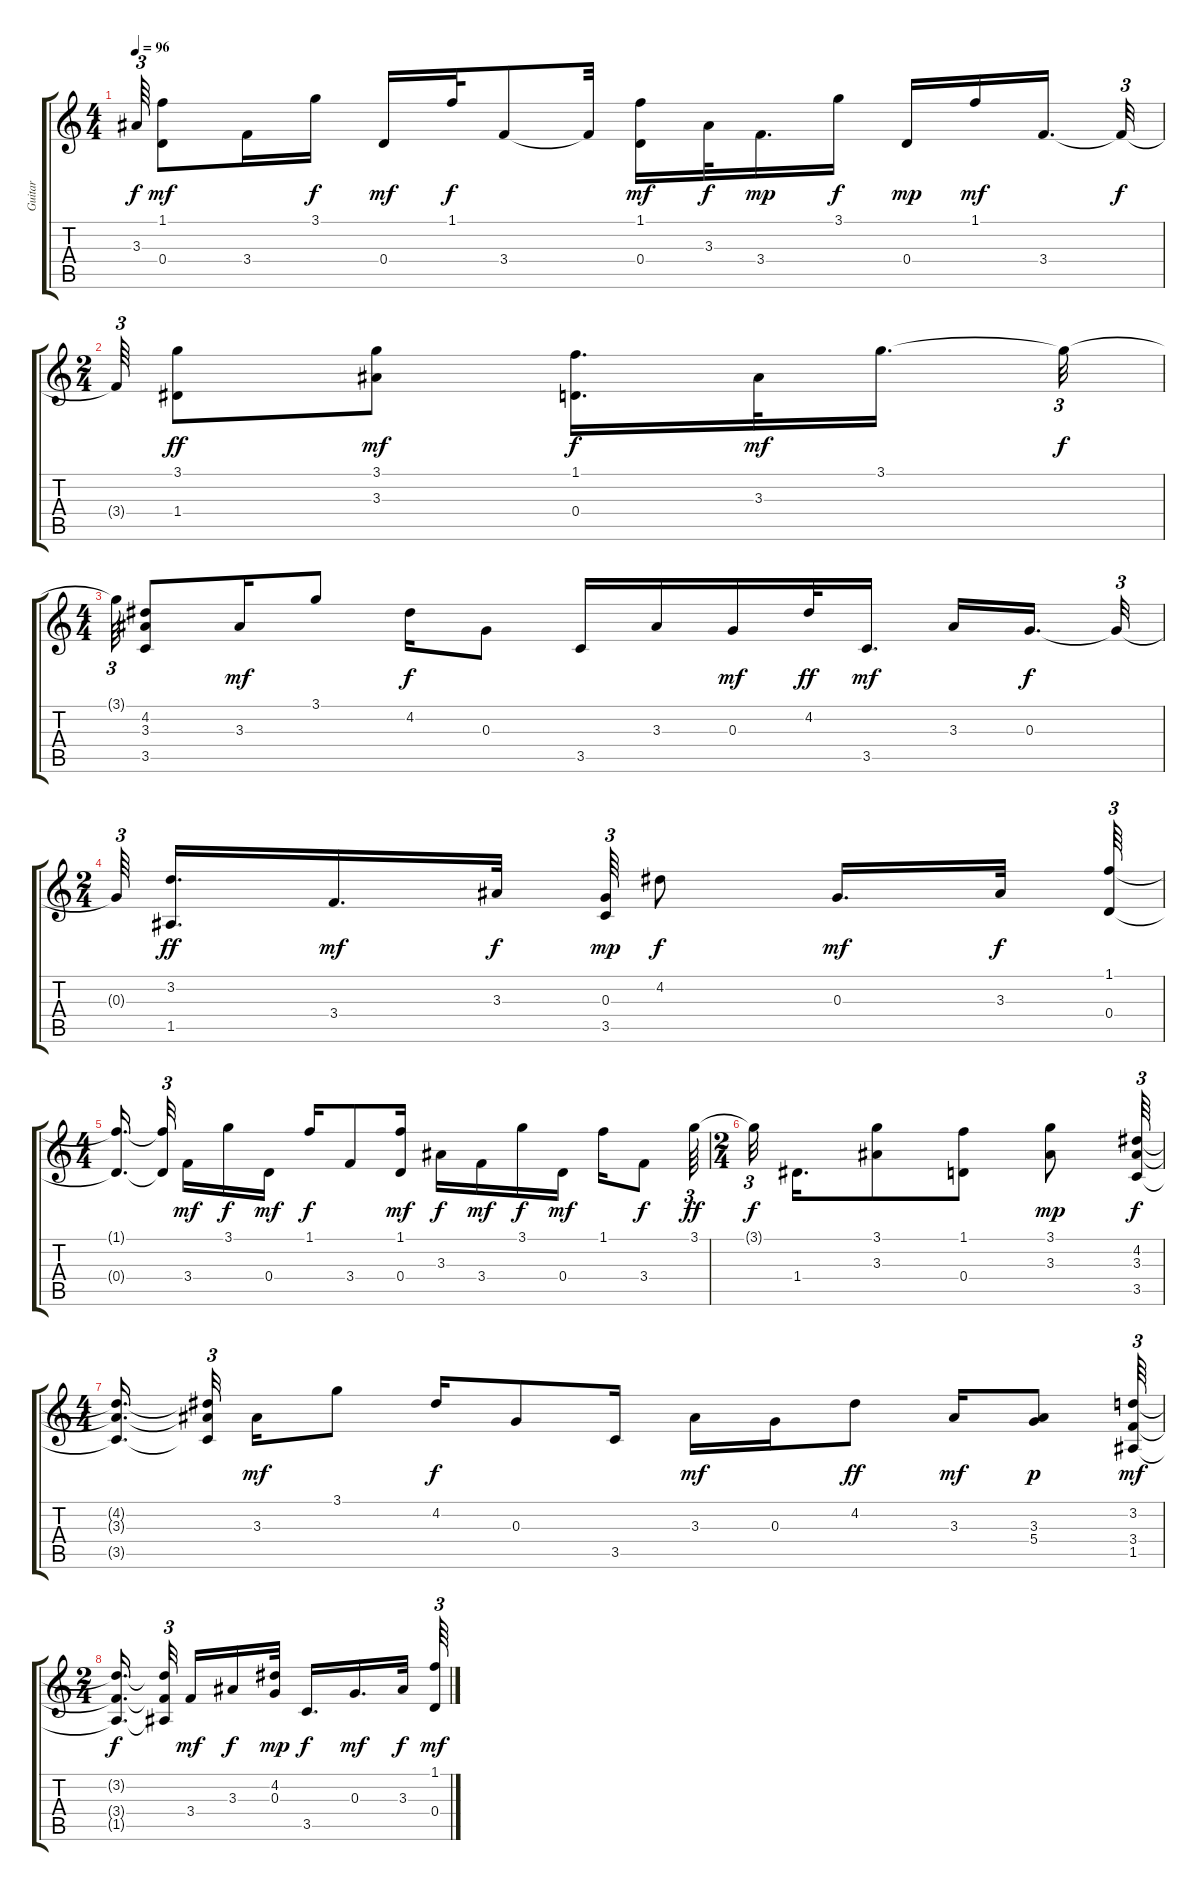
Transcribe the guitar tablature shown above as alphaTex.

\track ("Guitar" "Guitar") {instrument acousticguitarsteel}
\staff {score tabs}
\tuning (E4 B3 G3 D3 A2 E2) {hide}
\ts (4 4)
\tempo 96
\clef g2
\ks c
3.3{t}.64{tu (3 2) dy f} (1.1 0.4).8{dy mf} 3.4.16 3.1.16{dy f} 0.4.16{dy mf} 1.1.32{dy f} 3.4.8 3.4{t}.32 (1.1 0.4).16{dy mf} 3.3.32{dy f} 3.4.16{d dy mp} 3.1.16{dy f} 0.4.16{dy mp} 1.1.16{dy mf} 3.4.16{d beam splitsecondary} 3.4{t}.32{tu (3 2) dy f} |
\ts (2 4)
3.4{t}.64{tu (3 2)} (3.1 1.4).8{dy ff} (3.1 3.3).8{dy mf} (1.1 0.4).16{d dy f} 3.3.32{dy mf} 3.1.16{d beam splitsecondary} 3.1{t}.32{tu (3 2) dy f} |
\ts (4 4)
3.1{t}.64{tu (3 2)} (4.2 3.3 3.5).8 3.3.16{dy mf} 3.1.8 4.2.16{dy f} 0.3.8 3.5.16 3.3.16 0.3.16{dy mf} 4.2.32{dy ff} 3.5.16{d dy mf} 3.3.16 0.3.16{d dy f beam splitsecondary} 0.3{t}.32{tu (3 2)} |
\ts (2 4)
0.3{t}.64{tu (3 2) beam splitsecondary} (3.2 1.5).16{d dy ff} 3.4.16{d dy mf} 3.3.32{dy f beam splitsecondary} (0.3 3.5).64{tu (3 2) dy mp} 4.2.8{dy f} 0.3.16{d dy mf} 3.3.32{dy f} (1.1 0.4).64{tu (3 2)} |
\ts (4 4)
(1.1{t} 0.4{t}).16{d beam splitsecondary} (1.1{t} 0.4{t}).32{tu (3 2) beam splitsecondary} 3.4.16{dy mf} 3.1.16{dy f} 0.4.16{dy mf} 1.1.16{dy f} 3.4.8 (1.1 0.4).16{dy mf} 3.3.16{dy f} 3.4.16{dy mf} 3.1.16{dy f} 0.4.16{dy mf} 1.1.16 3.4.8{dy f} 3.1.64{tu (3 2) dy ff} |
\ts (2 4)
3.1{t}.32{tu (3 2) dy f beam splitsecondary} 1.4.16{d} (3.1 3.3).8 (1.1 0.4).8 (3.1 3.3).8{dy mp} (4.2 3.3 3.5).64{tu (3 2) dy f} |
\ts (4 4)
(4.2{t} 3.3{t} 3.5{t}).16{d beam splitsecondary} (4.2{t} 3.3{t} 3.5{t}).32{tu (3 2) beam splitsecondary} 3.3.16{dy mf} 3.1.8 4.2.16{dy f} 0.3.8 3.5.16 3.3.16{dy mf} 0.3.16 4.2.8{dy ff} 3.3.16{dy mf} (3.3 5.4).8{dy p} (3.2 3.4 1.5).64{tu (3 2) dy mf} |
\ts (2 4)
(3.2{t} 3.4{t} 1.5{t}).16{d dy f beam splitsecondary} (3.2{t} 3.4{t} 1.5{t}).32{tu (3 2) beam splitsecondary} 3.4.16{dy mf} 3.3.16{dy f} (4.2 0.3).32{dy mp} 3.5.16{d dy f} 0.3.16{d dy mf} 3.3.32{dy f} (1.1 0.4).64{tu (3 2) dy mf}
